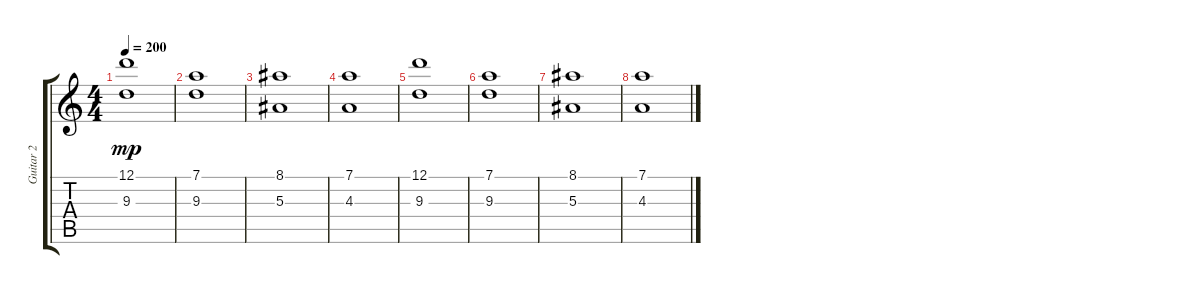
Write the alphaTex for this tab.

\track ("Guitar 2" "Guitar 2") {instrument distortionguitar}
\staff {score tabs}
\tuning (D4 A3 F3 C3 G2 C2) {hide}
\ts (4 4)
\tempo 200
\clef g2
\ks c
(12.1 9.3).1{dy mp} |
(7.1 9.3).1 |
(8.1 5.3).1 |
(7.1 4.3).1 |
(12.1 9.3).1 |
(7.1 9.3).1 |
(8.1 5.3).1 |
(7.1 4.3).1
